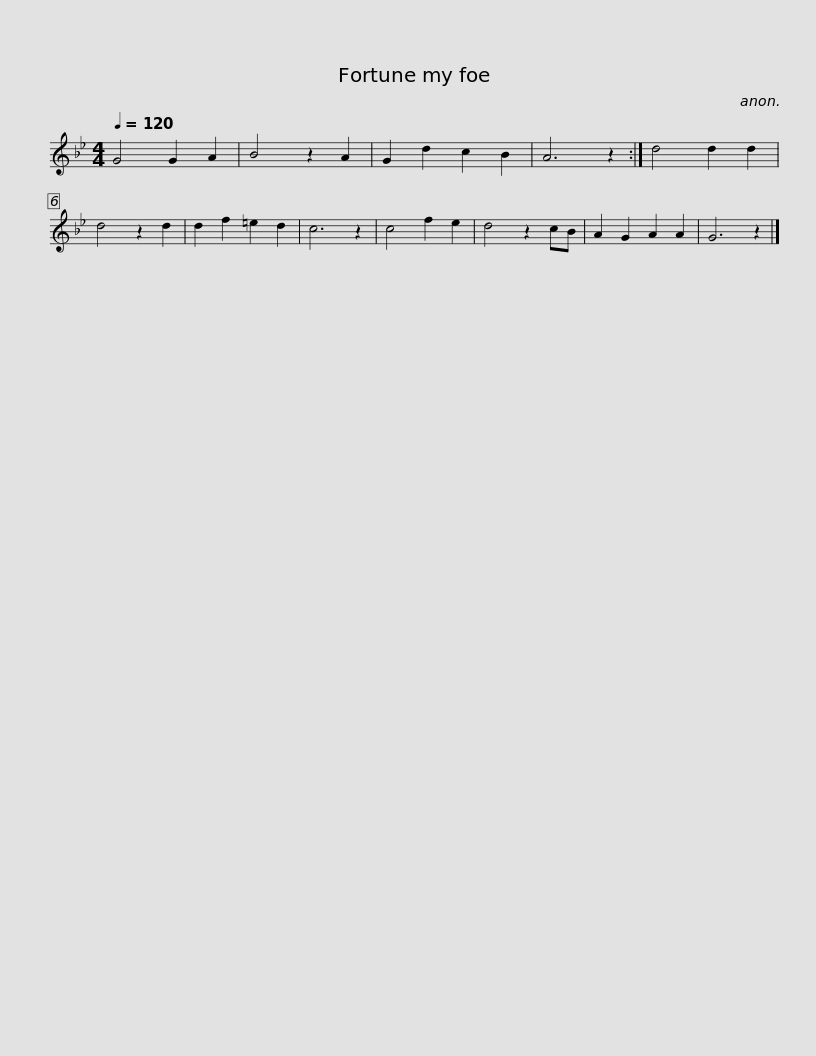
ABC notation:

X:1
L:1/8
Q:1/4=120
M:4/4
I:linebreak $
K:Gmin
V:1 treble
V:1
 G4 G2 A2 | B4 z2 A2 | G2 d2 c2 B2 | A6 z2 :| d4 d2 d2 | %5
 d4 z2 d2 | d2 f2 =e2 d2 | c6 z2 | c4 f2 e2 | d4 z2 cB | %10
 A2 G2 A2 A2 |$ G6 z2 |] %12
